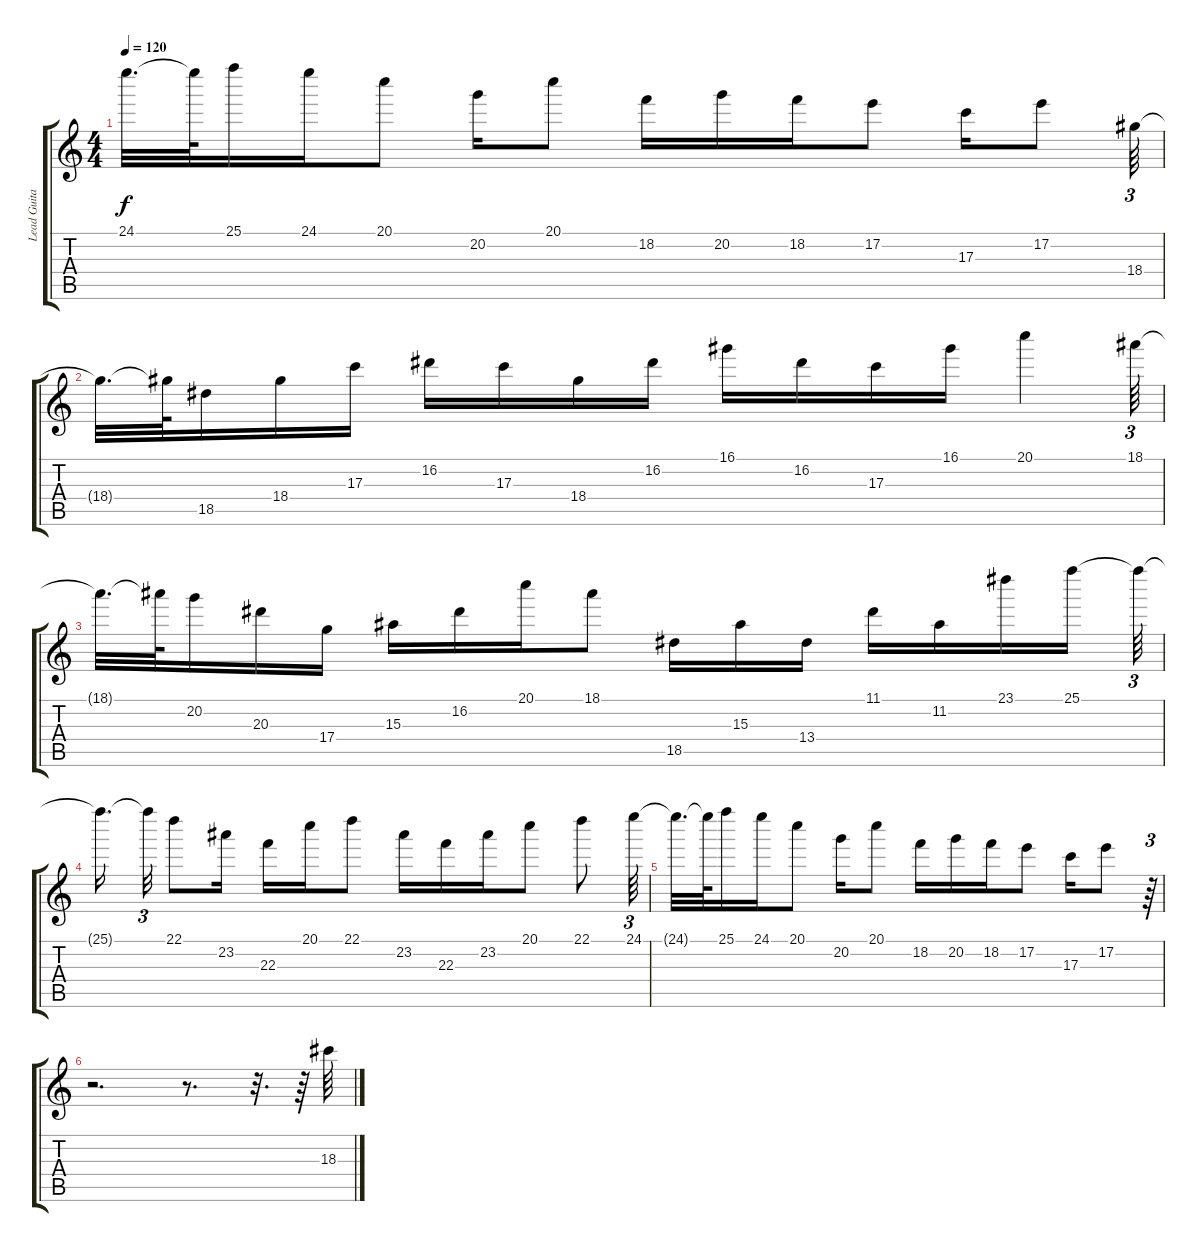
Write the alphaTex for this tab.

\track ("Lead Guitar" "Lead Guita") {instrument overdrivenguitar}
\staff {score tabs}
\tuning (E4 B3 G3 D3 A2 E2) {hide}
\ts (4 4)
\tempo 120
\clef g2
\ks c
24.1{t}.32{d dy f} 24.1{t}.64 25.1.16 24.1.16 20.1.8 20.2.16 20.1.8 18.2.16 20.2.16 18.2.16 17.2.8 17.3.16 17.2.8 18.4.64{tu (3 2)} |
18.4{t}.32{d} 18.4{t}.64 18.5.16 18.4.16 17.3.16 16.2.16 17.3.16 18.4.16 16.2.16 16.1.16 16.2.16 17.3.16 16.1.16 20.1.4 18.1.64{tu (3 2)} |
18.1{t}.32{d} 18.1{t}.64 20.2.16 20.3.16 17.4.16 15.3.16 16.2.16 20.1.16 18.1.8 18.5.16 15.3.16 13.4.16 11.1.16 11.2.16 23.1.16 25.1.16 25.1{t}.64{tu (3 2)} |
25.1{t}.16{d beam splitsecondary} 25.1{t}.32{tu (3 2)} 22.1.8 23.2.16 22.3.16 20.1.16 22.1.8 23.2.16 22.3.16 23.2.16 20.1.8 22.1.8 24.1.64{tu (3 2)} |
24.1{t}.32{d} 24.1{t}.64 25.1.16 24.1.16 20.1.8 20.2.16 20.1.8 18.2.16 20.2.16 18.2.16 17.2.8 17.3.16 17.2.8 r.64{tu (3 2)} |
r.2{d} r.8{d} r.32{d} r.64 18.3.64
